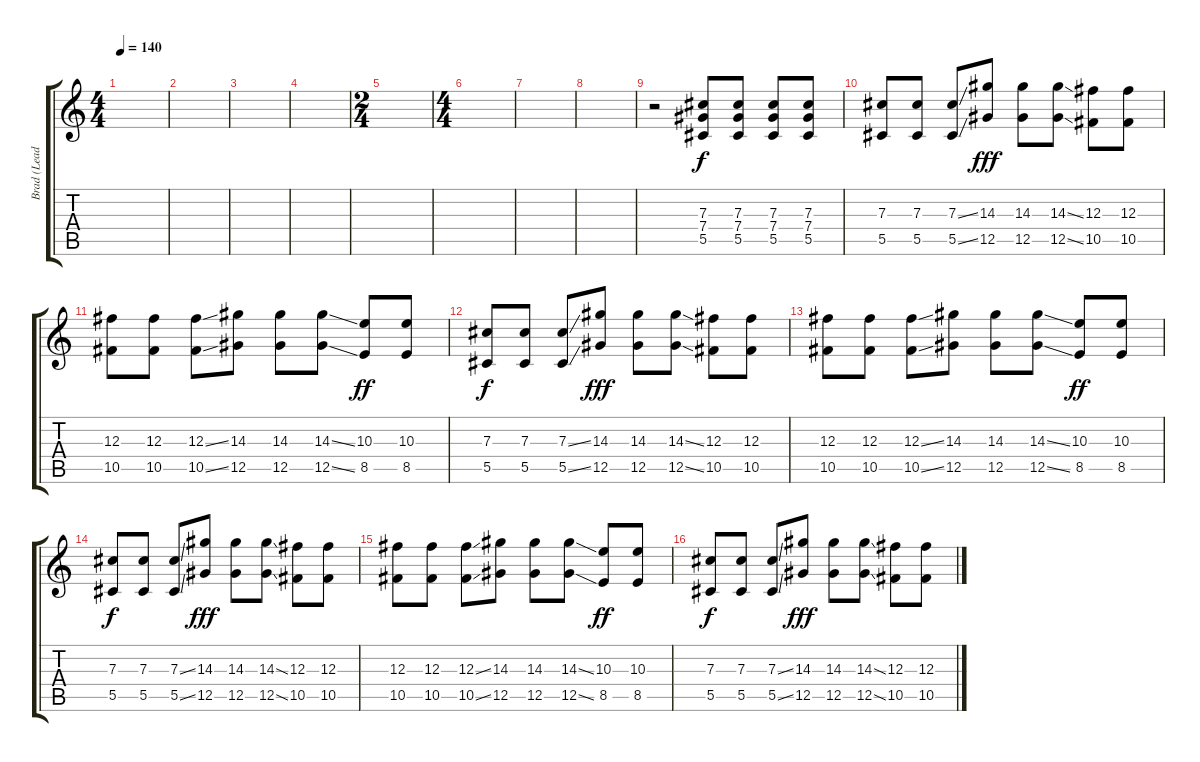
\track ("Brad (Lead Guitar)" "Brad (Lead") {instrument overdrivenguitar}
\staff {score tabs}
\tuning (Eb4 Bb3 Gb3 Db3 Ab2 Db2) {hide}
\ts (4 4)
\tempo 140
\clef g2
\ks c
|
|
|
|
\ts (2 4)
|
\ts (4 4)
|
|
|
r.2 (7.3 7.4 5.5).8 (7.3 7.4 5.5).8 (7.3 7.4 5.5).8 (7.3 7.4 5.5).8 |
(7.3 5.5).8 (7.3 5.5).8 (7.3{ss} 5.5{ss}).8 (14.3 12.5).8{dy fff} (14.3 12.5).8 (14.3{ss} 12.5{ss}).8 (12.3 10.5).8 (12.3 10.5).8 |
(12.3 10.5).8 (12.3 10.5).8 (12.3{ss} 10.5{ss}).8 (14.3 12.5).8 (14.3 12.5).8 (14.3{ss} 12.5{ss}).8 (10.3 8.5).8{dy ff} (10.3 8.5).8 |
(7.3 5.5).8{dy f} (7.3 5.5).8 (7.3{ss} 5.5{ss}).8 (14.3 12.5).8{dy fff} (14.3 12.5).8 (14.3{ss} 12.5{ss}).8 (12.3 10.5).8 (12.3 10.5).8 |
(12.3 10.5).8 (12.3 10.5).8 (12.3{ss} 10.5{ss}).8 (14.3 12.5).8 (14.3 12.5).8 (14.3{ss} 12.5{ss}).8 (10.3 8.5).8{dy ff} (10.3 8.5).8 |
(7.3 5.5).8{dy f} (7.3 5.5).8 (7.3{ss} 5.5{ss}).8 (14.3 12.5).8{dy fff} (14.3 12.5).8 (14.3{ss} 12.5{ss}).8 (12.3 10.5).8 (12.3 10.5).8 |
(12.3 10.5).8 (12.3 10.5).8 (12.3{ss} 10.5{ss}).8 (14.3 12.5).8 (14.3 12.5).8 (14.3{ss} 12.5{ss}).8 (10.3 8.5).8{dy ff} (10.3 8.5).8 |
(7.3 5.5).8{dy f} (7.3 5.5).8 (7.3{ss} 5.5{ss}).8 (14.3 12.5).8{dy fff} (14.3 12.5).8 (14.3{ss} 12.5{ss}).8 (12.3 10.5).8 (12.3 10.5).8
